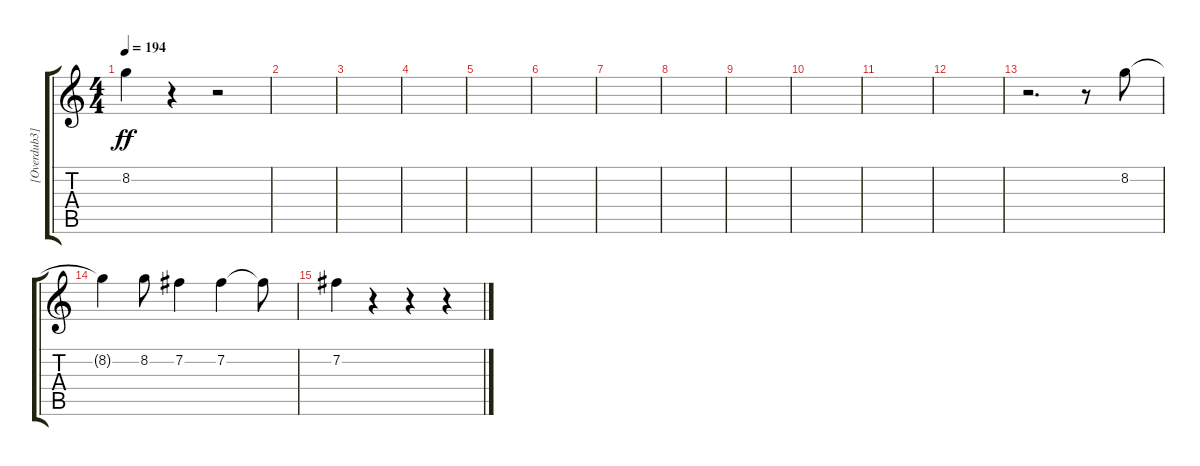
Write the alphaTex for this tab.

\track ("[Overdub3]" "[Overdub3]") {instrument distortionguitar}
\staff {score tabs}
\tuning (E4 B3 G3 D3 A2 E2) {hide}
\ts (4 4)
\tempo 194
\clef g2
\ks c
8.2.4{dy ff} r.4 r.2 |
|
|
|
|
|
|
|
|
|
|
|
r.2{d} r.8 8.2.8 |
8.2{t}.4 8.2.8 7.2.4 7.2.4 7.2{t}.8 |
7.2.4 r.4 r.4 r.4
